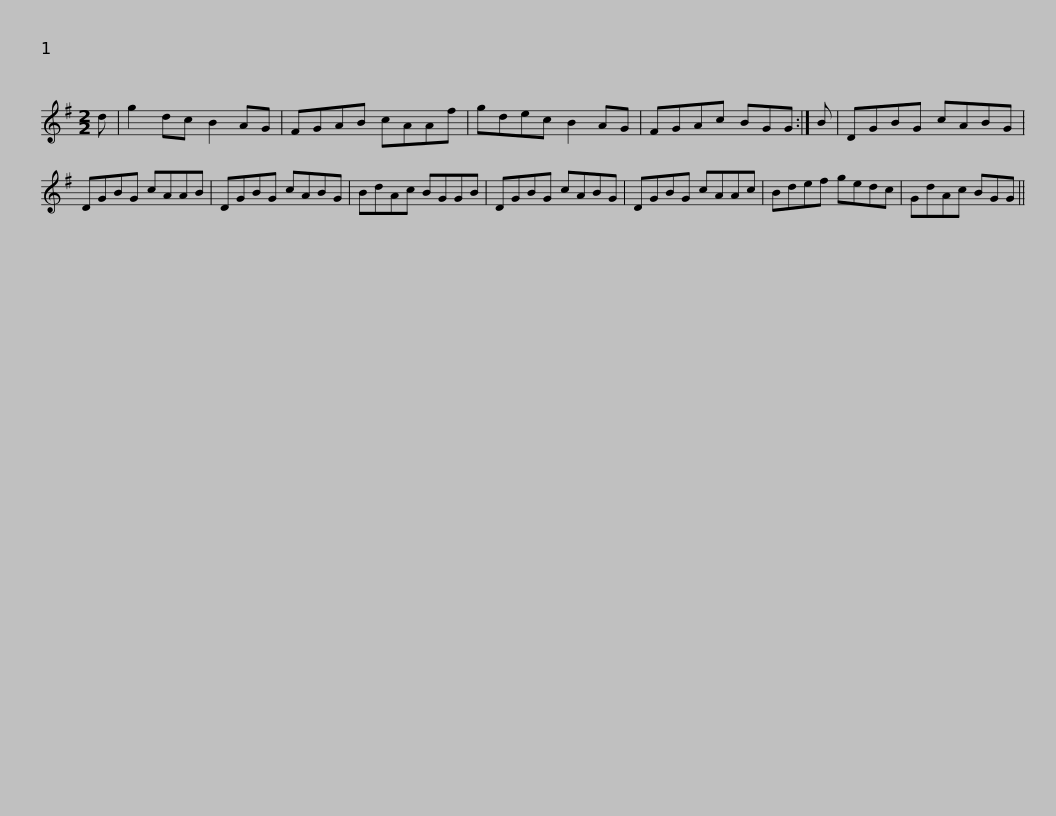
X:1
L:1/8
M:2/2
I:linebreak $
K:G
V:1 treble
V:1
 d | g2 dc B2 AG | FGAB cAAf | gdec B2 AG | FGAc BGG :| %5
 B | DGBG cABG |$ DGBG cAAB | DGBG cABG | BdAc BGGB | %10
 DGBG cABG | DGBG cAAc |$ Bdef gedc | GdAc BGG || %14
